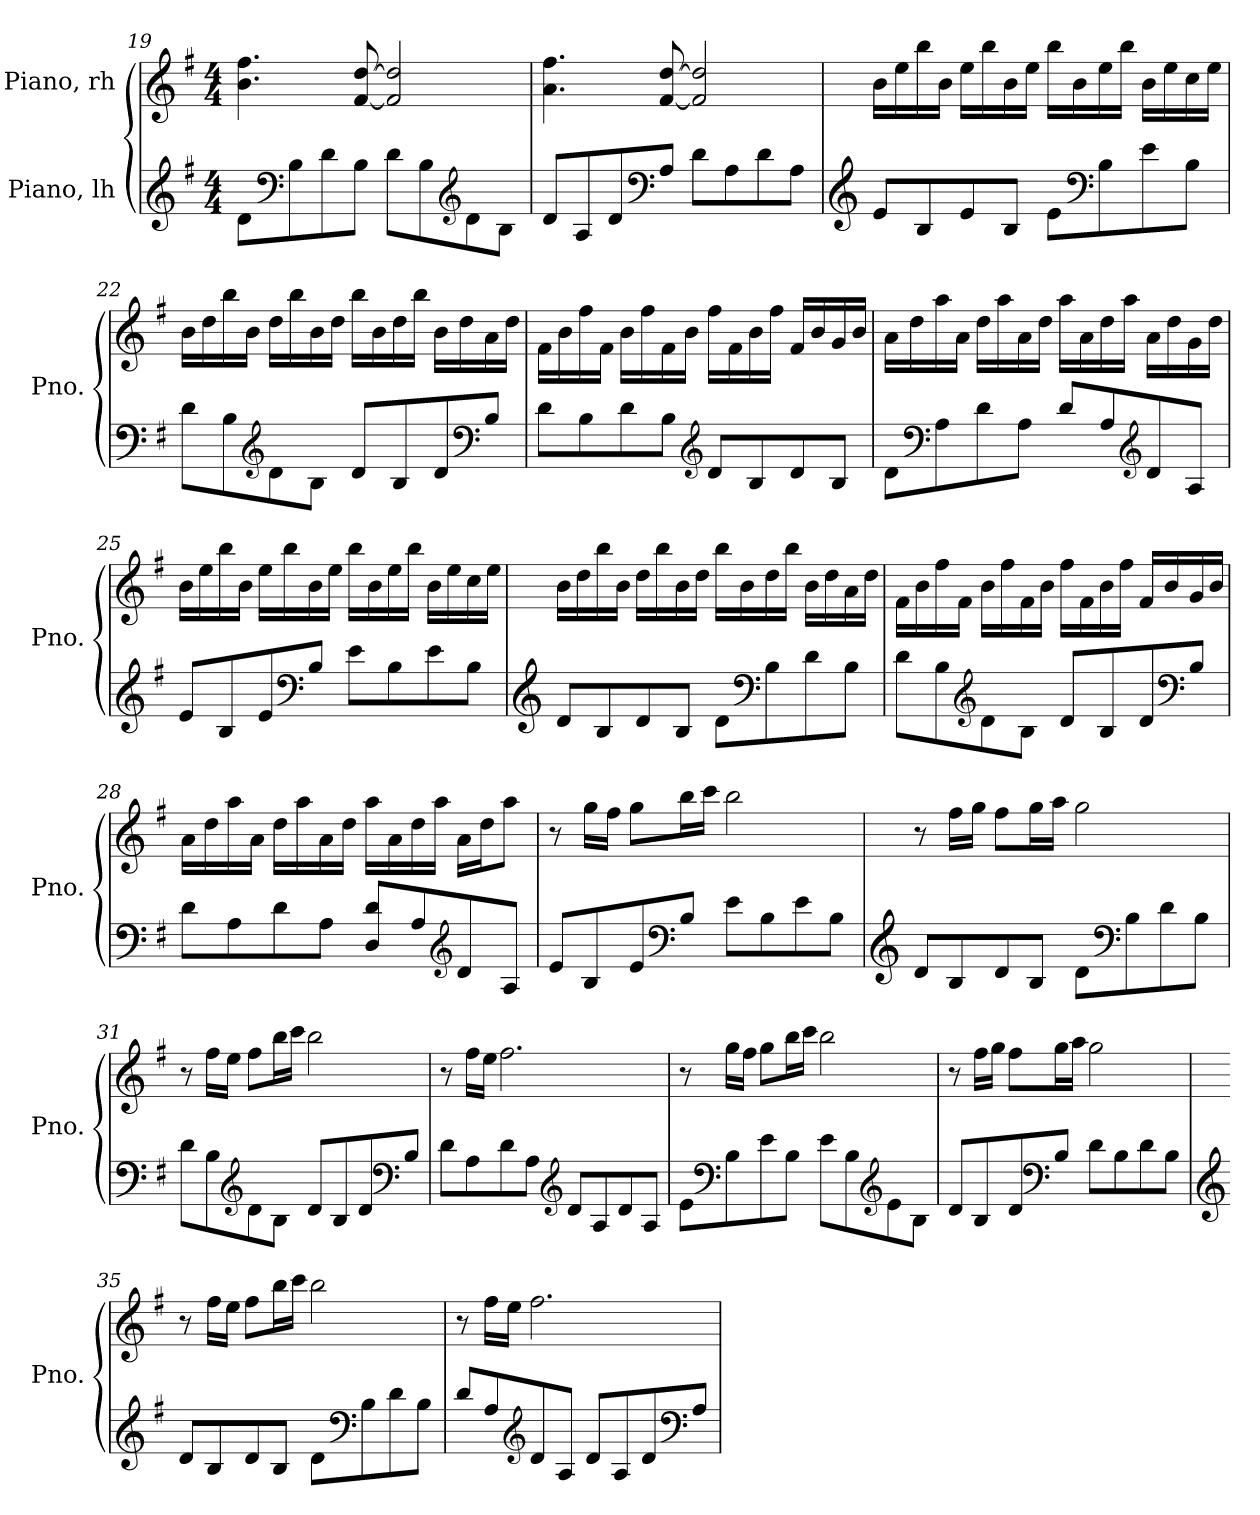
**kern	**kern
*part2	*part1
*staff2	*staff1
*I"Piano, lh	*I"Piano, rh
*I'Pno.	*I'Pno.
!!LO:PB:g=z
*clefG2	*clefG2
*k[f#]	*k[f#]
*M4/4	*M4/4
=19	=19
8d\L	4.b\ 4.ff#\
*clefF4	*
8B\	.
8d\	.
8B\J	[8f#/ [8dd/
8d\L	2f#/] 2dd/]
8B\	.
*clefG2	*
8d\	.
8B\J	.
=20	=20
8d/L	4.a\ 4.ff#\
8A/	.
8d/	.
*clefF4	*
8A/J	[8f#/ [8dd/
8d\L	2f#/] 2dd/]
8A\	.
8d\	.
8A\J	.
=21	=21
*clefG2	*
8e/L	16b\LL
.	16ee\
8B/	16bb\
.	16b\JJ
8e/	16ee\LL
.	16bb\
8B/J	16b\
.	16ee\JJ
8e\L	16bb\LL
.	16b\
*clefF4	*
8B\	16ee\
.	16bb\JJ
8e\	16b\LL
.	16ee\
8B\J	16cc\
.	16ee\JJ
!!LO:LB:g=z
=22	=22
8d\L	16b\LL
.	16dd\
8B\	16bb\
.	16b\JJ
*clefG2	*
8d\	16dd\LL
.	16bb\
8B\J	16b\
.	16dd\JJ
8d/L	16bb\LL
.	16b\
8B/	16dd\
.	16bb\JJ
8d/	16b\LL
.	16dd\
*clefF4	*
8B/J	16a\
.	16dd\JJ
=23	=23
8d\L	16f#\LL
.	16b\
8B\	16ff#\
.	16f#\JJ
8d\	16b\LL
.	16ff#\
8B\J	16f#\
.	16b\JJ
*clefG2	*
8d/L	16ff#\LL
.	16f#\
8B/	16b\
.	16ff#\JJ
8d/	16f#/LL
.	16b/
8B/J	16g/
.	16b/JJ
!!LO:LB:g=z
=24	=24
8d\L	16a\LL
.	16dd\
*clefF4	*
8A\	16aa\
.	16a\JJ
8d\	16dd\LL
.	16aa\
8A\J	16a\
.	16dd\JJ
8d/L	16aa\LL
.	16a\
8A/	16dd\
.	16aa\JJ
*clefG2	*
8d/	16a\LL
.	16dd\
8A/J	16g\
.	16dd\JJ
=25	=25
8e/L	16b\LL
.	16ee\
8B/	16bb\
.	16b\JJ
8e/	16ee\LL
.	16bb\
*clefF4	*
8B/J	16b\
.	16ee\JJ
8e\L	16bb\LL
.	16b\
8B\	16ee\
.	16bb\JJ
8e\	16b\LL
.	16ee\
8B\J	16cc\
.	16ee\JJ
!!LO:LB:g=z
=26	=26
*clefG2	*
8d/L	16b\LL
.	16dd\
8B/	16bb\
.	16b\JJ
8d/	16dd\LL
.	16bb\
8B/J	16b\
.	16dd\JJ
8d\L	16bb\LL
.	16b\
*clefF4	*
8B\	16dd\
.	16bb\JJ
8d\	16b\LL
.	16dd\
8B\J	16a\
.	16dd\JJ
=27	=27
8d\L	16f#\LL
.	16b\
8B\	16ff#\
.	16f#\JJ
*clefG2	*
8d\	16b\LL
.	16ff#\
8B\J	16f#\
.	16b\JJ
8d/L	16ff#\LL
.	16f#\
8B/	16b\
.	16ff#\JJ
8d/	16f#/LL
.	16b/
*clefF4	*
8B/J	16g/
.	16b/JJ
!!LO:LB:g=z
=28	=28
8d\L	16a\LL
.	16dd\
8A\	16aa\
.	16a\JJ
8d\	16dd\LL
.	16aa\
8A\J	16a\
.	16dd\JJ
8D/ 8d/L	16aa\LL
.	16a\
8A/	16dd\
.	16aa\JJ
*clefG2	*
8d/	16a\LL
.	16dd\J
8A/J	8aa\J
=29	=29
8e/L	8r
8B/	16gg\LL
.	16ff#\JJ
8e/	8gg\L
*clefF4	*
8B/J	16bb\L
.	16ccc\JJ
8e\L	2bb\
8B\	.
8e\	.
8B\J	.
=30	=30
*clefG2	*
8d/L	8r
8B/	16ff#\LL
.	16gg\JJ
8d/	8ff#\L
8B/J	16gg\L
.	16aa\JJ
8d\L	2gg\
*clefF4	*
8B\	.
8d\	.
8B\J	.
!!LO:LB:g=z
=31	=31
8d\L	8r
8B\	16ff#\LL
.	16ee\JJ
*clefG2	*
8d\	8ff#\L
8B\J	16bb\L
.	16ccc\JJ
8d/L	2bb\
8B/	.
8d/	.
*clefF4	*
8B/J	.
=32	=32
8d\L	8r
8A\	16ff#\LL
.	16ee\JJ
8d\	2.ff#\
8A\J	.
*clefG2	*
8d/L	.
8A/	.
8d/	.
8A/J	.
=33	=33
8e\L	8r
*clefF4	*
8B\	16gg\LL
.	16ff#\JJ
8e\	8gg\L
8B\J	16bb\L
.	16ccc\JJ
8e\L	2bb\
8B\	.
*clefG2	*
8e\	.
8B\J	.
!!LO:PB:g=z
=34	=34
8d/L	8r
8B/	16ff#\LL
.	16gg\JJ
8d/	8ff#\L
*clefF4	*
8B/J	16gg\L
.	16aa\JJ
8d\L	2gg\
8B\	.
8d\	.
8B\J	.
=35	=35
*clefG2	*
8d/L	8r
8B/	16ff#\LL
.	16ee\JJ
8d/	8ff#\L
8B/J	16bb\L
.	16ccc\JJ
8d\L	2bb\
*clefF4	*
8B\	.
8d\	.
8B\J	.
=36	=36
8d/L	8r
8A/	16ff#\LL
.	16ee\JJ
*clefG2	*
8d/	2.ff#\
8A/J	.
8d/L	.
8A/	.
8d/	.
*clefF4	*
8A/J	.
=	=
*-	*-
